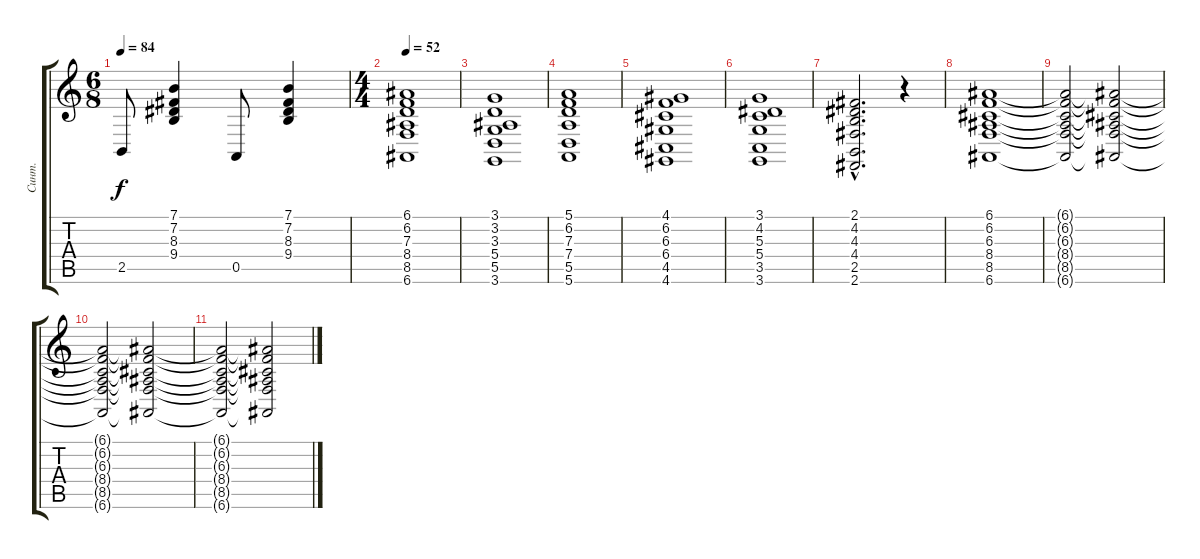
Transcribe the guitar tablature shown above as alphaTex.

\track ("Синт." "Синт.") {instrument choiraahs}
\staff {score tabs}
\tuning (E4 B3 G3 D3 A2 E2) {hide}
\ts (6 8)
\tempo 84
\clef g2
\ks c
2.5.8{dy f} (7.1 7.2 8.3 9.4).4 0.5.8 (7.1 7.2 8.3 9.4).4 |
\ts (4 4)
\tempo 52
(6.1 6.2 7.3 8.4 8.5 6.6).1{volume 8 instrument synthstrings2} |
(3.1 3.2 3.3 5.4 5.5 3.6).1 |
(5.1 6.2 7.3 7.4 5.5 5.6).1 |
(4.1 6.2 6.3 6.4 4.5 4.6).1 |
(3.1 4.2 5.3 5.4 3.5 3.6).1 |
(2.1{hac} 4.2{hac} 4.3{hac} 4.4{hac} 2.5{hac} 2.6{hac}).2{d} r.4 |
(6.1 6.2 6.3 8.4 8.5 6.6).1 |
(6.1{t} 6.2{t} 6.3{t} 8.4{t} 8.5{t} 6.6{t}).2{volume 7} (6.1{t} 6.2{t} 6.3{t} 8.4{t} 8.5{t} 6.6{t}).2{volume 6} |
(6.1{t} 6.2{t} 6.3{t} 8.4{t} 8.5{t} 6.6{t}).2{volume 4} (6.1{t} 6.2{t} 6.3{t} 8.4{t} 8.5{t} 6.6{t}).2{volume 2} |
(6.1{t} 6.2{t} 6.3{t} 8.4{t} 8.5{t} 6.6{t}).2{volume 1} (6.1{t} 6.2{t} 6.3{t} 8.4{t} 8.5{t} 6.6{t}).2{volume 0}
